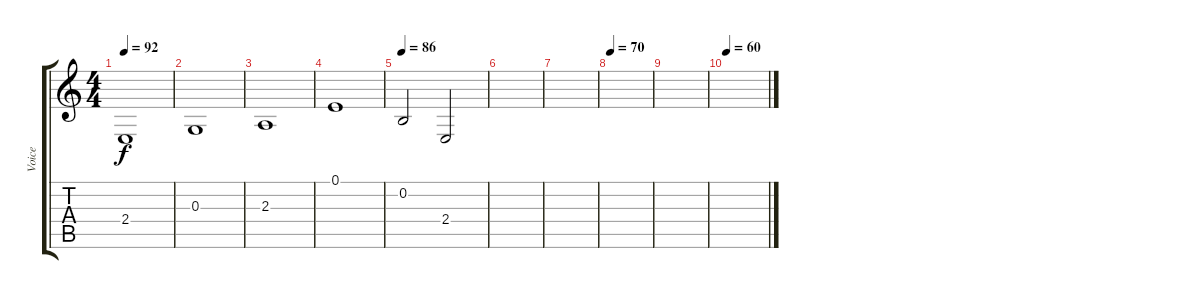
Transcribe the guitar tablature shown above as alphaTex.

\track ("Voice" "Voice") {instrument altosax}
\staff {score tabs}
\tuning (E4 B3 G3 D3 A2 E2) {hide}
\ts (4 4)
\tempo 92
\clef g2
\ks c
2.4.1{dy f} |
0.3.1 |
2.3.1 |
0.1.1 |
\tempo 86
0.2.2 2.4.2 |
|
|
\tempo 70
|
|
\tempo 60
